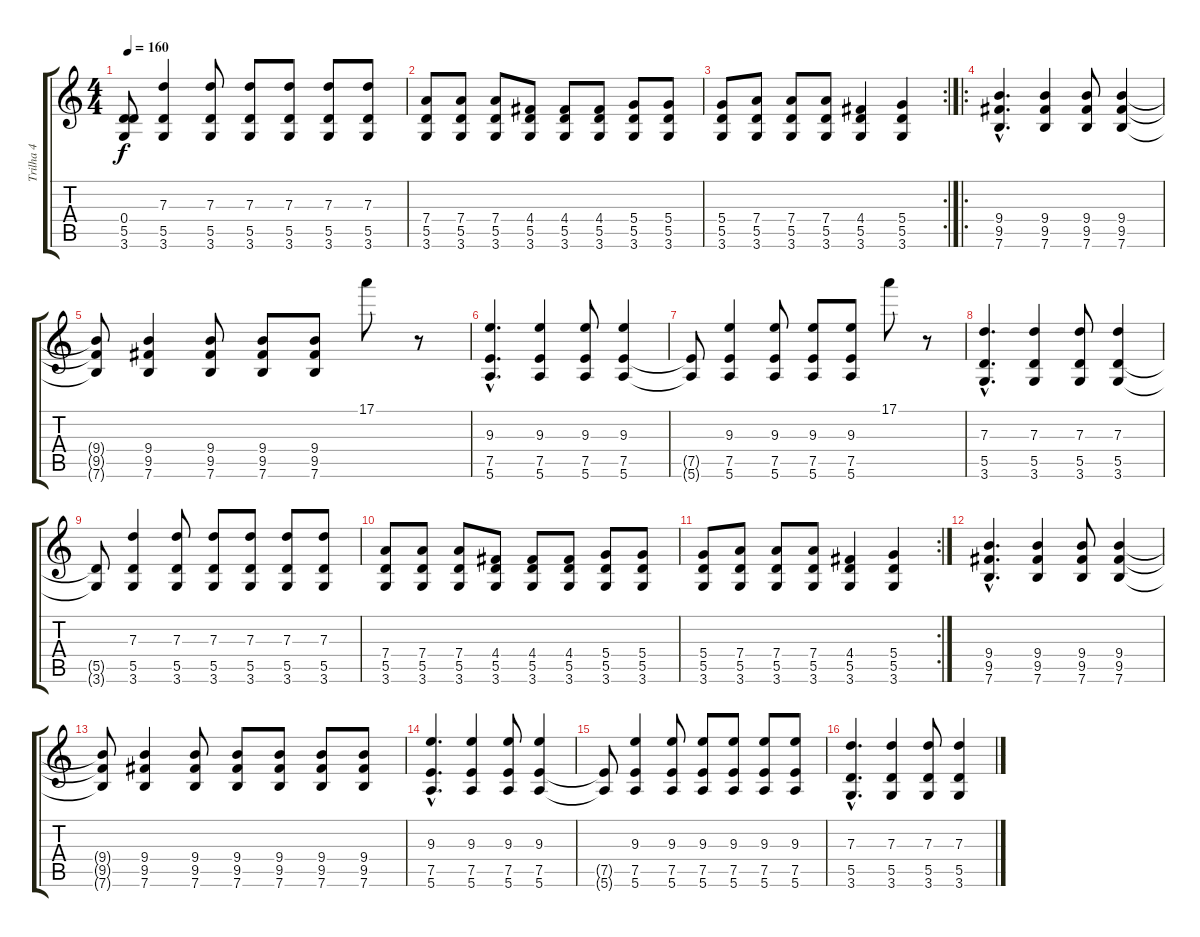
\track ("Trilha 4" "Trilha 4") {instrument overdrivenguitar}
\staff {score tabs}
\tuning (E4 B3 G3 D3 A2 E2) {hide}
\ts (4 4)
\tempo 160
\clef g2
\ks c
(0.4 5.5{t} 3.6{t}).8{dy f} (7.3 5.5 3.6).4 (7.3 5.5 3.6).8 (7.3 5.5 3.6).8 (7.3 5.5 3.6).8 (7.3 5.5 3.6).8 (7.3 5.5 3.6).8 |
(7.4 5.5 3.6).8 (7.4 5.5 3.6).8 (7.4 5.5 3.6).8 (4.4 5.5 3.6).8 (4.4 5.5 3.6).8 (4.4 5.5 3.6).8 (5.4 5.5 3.6).8 (5.4 5.5 3.6).8 |
\rc 2
(5.4 5.5 3.6).8 (7.4 5.5 3.6).8 (7.4 5.5 3.6).8 (7.4 5.5 3.6).8 (4.4 5.5 3.6).4 (5.4 5.5 3.6).4 |
\ro
(9.4{hac} 9.5{hac} 7.6{hac}).4{d} (9.4 9.5 7.6).4 (9.4 9.5 7.6).8 (9.4 9.5 7.6).4 |
(9.4{t} 9.5{t} 7.6{t}).8 (9.4 9.5 7.6).4 (9.4 9.5 7.6).8 (9.4 9.5 7.6).8 (9.4 9.5 7.6).8 17.1.8 r.8 |
(9.3{hac} 7.5{hac} 5.6{hac}).4{d} (9.3 7.5 5.6).4 (9.3 7.5 5.6).8 (9.3 7.5 5.6).4 |
(7.5{t} 5.6{t}).8 (9.3 7.5 5.6).4 (9.3 7.5 5.6).8 (9.3 7.5 5.6).8 (9.3 7.5 5.6).8 17.1.8 r.8 |
(7.3{hac} 5.5{hac} 3.6{hac}).4{d} (7.3 5.5 3.6).4 (7.3 5.5 3.6).8 (7.3 5.5 3.6).4 |
(5.5{t} 3.6{t}).8 (7.3 5.5 3.6).4 (7.3 5.5 3.6).8 (7.3 5.5 3.6).8 (7.3 5.5 3.6).8 (7.3 5.5 3.6).8 (7.3 5.5 3.6).8 |
(7.4 5.5 3.6).8 (7.4 5.5 3.6).8 (7.4 5.5 3.6).8 (4.4 5.5 3.6).8 (4.4 5.5 3.6).8 (4.4 5.5 3.6).8 (5.4 5.5 3.6).8 (5.4 5.5 3.6).8 |
\rc 2
(5.4 5.5 3.6).8 (7.4 5.5 3.6).8 (7.4 5.5 3.6).8 (7.4 5.5 3.6).8 (4.4 5.5 3.6).4 (5.4 5.5 3.6).4 |
(9.4{hac} 9.5{hac} 7.6{hac}).4{d} (9.4 9.5 7.6).4 (9.4 9.5 7.6).8 (9.4 9.5 7.6).4 |
(9.4{t} 9.5{t} 7.6{t}).8 (9.4 9.5 7.6).4 (9.4 9.5 7.6).8 (9.4 9.5 7.6).8 (9.4 9.5 7.6).8 (9.4 9.5 7.6).8 (9.4 9.5 7.6).8 |
(9.3{hac} 7.5{hac} 5.6{hac}).4{d} (9.3 7.5 5.6).4 (9.3 7.5 5.6).8 (9.3 7.5 5.6).4 |
(7.5{t} 5.6{t}).8 (9.3 7.5 5.6).4 (9.3 7.5 5.6).8 (9.3 7.5 5.6).8 (9.3 7.5 5.6).8 (9.3 7.5 5.6).8 (9.3 7.5 5.6).8 |
(7.3{hac} 5.5{hac} 3.6{hac}).4{d} (7.3 5.5 3.6).4 (7.3 5.5 3.6).8 (7.3 5.5 3.6).4
